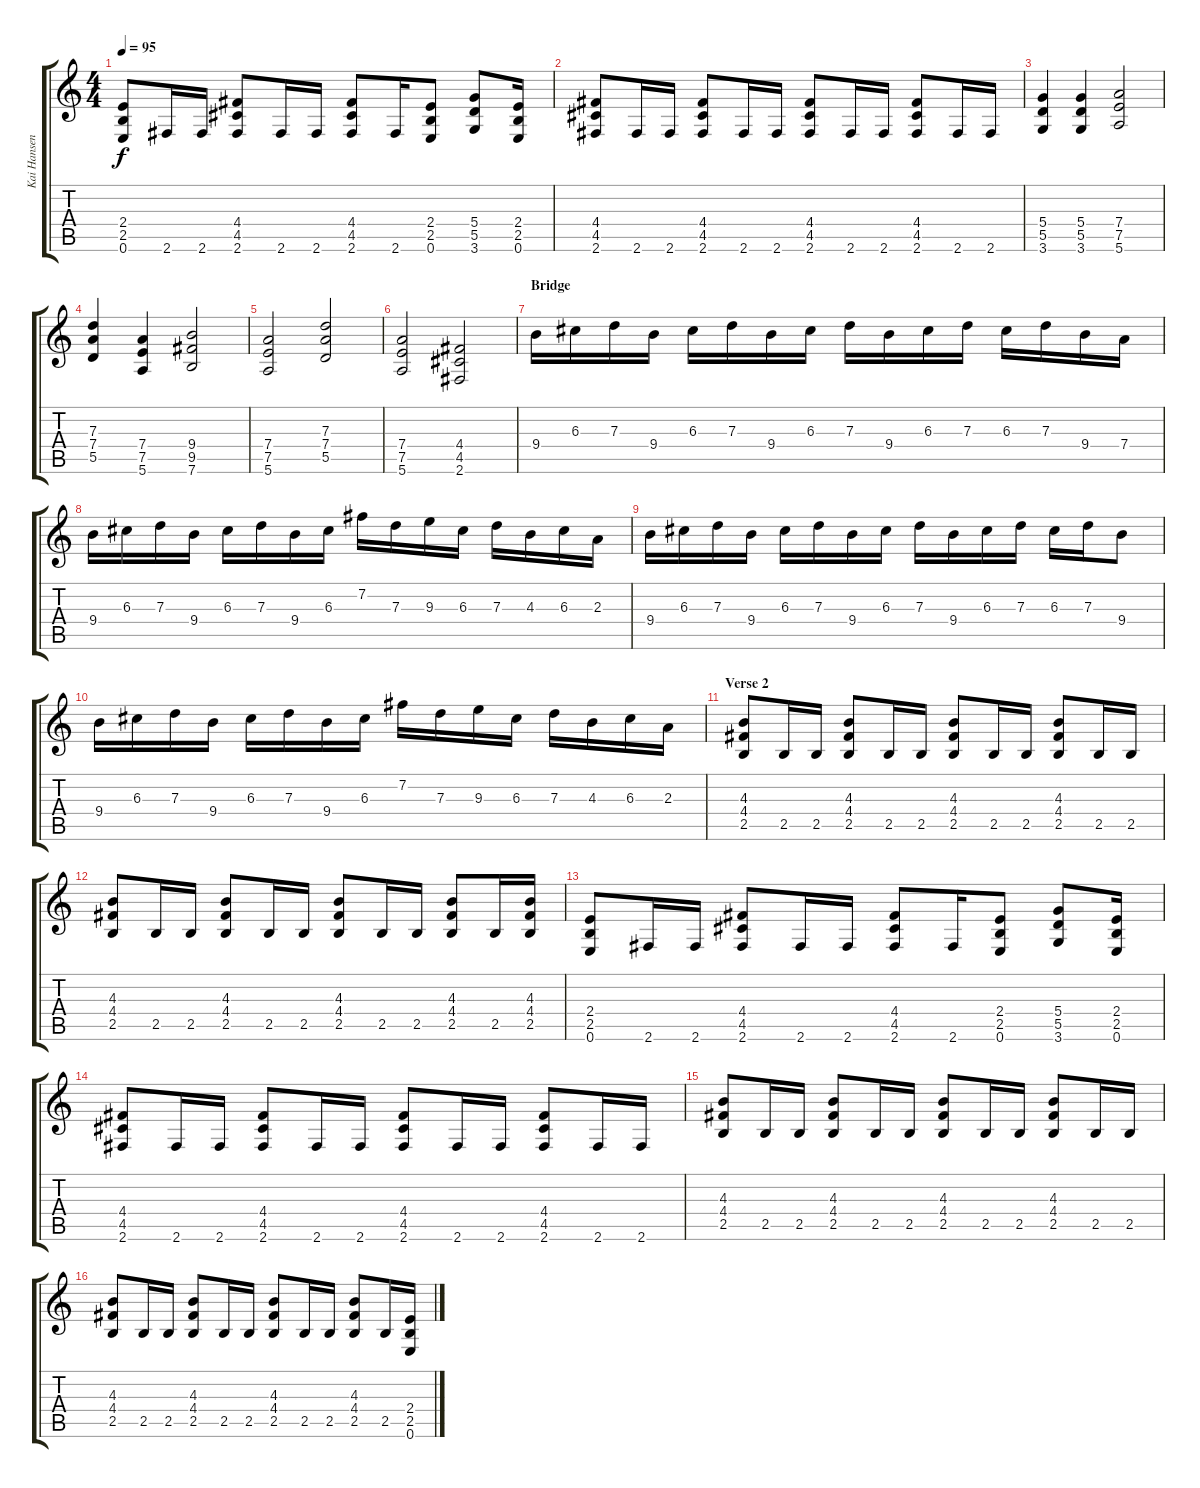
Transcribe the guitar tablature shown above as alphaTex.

\track ("Kai Hansen [guitar]" "Kai Hansen") {instrument distortionguitar}
\staff {score tabs}
\tuning (E4 B3 G3 D3 A2 E2) {hide}
\ts (4 4)
\tempo 95
\clef g2
\ks c
(2.4 2.5 0.6).8{dy f} 2.6.16 2.6.16 (4.4 4.5 2.6).8 2.6.16 2.6.16 (4.4 4.5 2.6).8 2.6.16 (2.4 2.5 0.6).8 (5.4 5.5 3.6).8 (2.4 2.5 0.6).16 |
(4.4 4.5 2.6).8 2.6.16 2.6.16 (4.4 4.5 2.6).8 2.6.16 2.6.16 (4.4 4.5 2.6).8 2.6.16 2.6.16 (4.4 4.5 2.6).8 2.6.16 2.6.16 |
(5.4 5.5 3.6).4 (5.4 5.5 3.6).4 (7.4 7.5 5.6).2 |
(7.3 7.4 5.5).4 (7.4 7.5 5.6).4 (9.4 9.5 7.6).2 |
(7.4 7.5 5.6).2 (7.3 7.4 5.5).2 |
(7.4 7.5 5.6).2 (4.4 4.5 2.6).2 |
\section ("" "Bridge")
9.4.16 6.3.16 7.3.16 9.4.16 6.3.16 7.3.16 9.4.16 6.3.16 7.3.16 9.4.16 6.3.16 7.3.16 6.3.16 7.3.16 9.4.16 7.4.16 |
9.4.16 6.3.16 7.3.16 9.4.16 6.3.16 7.3.16 9.4.16 6.3.16 7.2.16 7.3.16 9.3.16 6.3.16 7.3.16 4.3.16 6.3.16 2.3.16 |
9.4.16 6.3.16 7.3.16 9.4.16 6.3.16 7.3.16 9.4.16 6.3.16 7.3.16 9.4.16 6.3.16 7.3.16 6.3.16 7.3.16 9.4.8 |
9.4.16 6.3.16 7.3.16 9.4.16 6.3.16 7.3.16 9.4.16 6.3.16 7.2.16 7.3.16 9.3.16 6.3.16 7.3.16 4.3.16 6.3.16 2.3.16 |
\section ("" "Verse 2")
(4.3 4.4 2.5).8 2.5.16 2.5.16 (4.3 4.4 2.5).8 2.5.16 2.5.16 (4.3 4.4 2.5).8 2.5.16 2.5.16 (4.3 4.4 2.5).8 2.5.16 2.5.16 |
(4.3 4.4 2.5).8 2.5.16 2.5.16 (4.3 4.4 2.5).8 2.5.16 2.5.16 (4.3 4.4 2.5).8 2.5.16 2.5.16 (4.3 4.4 2.5).8 2.5.16 (4.3 4.4 2.5).16 |
(2.4 2.5 0.6).8 2.6.16 2.6.16 (4.4 4.5 2.6).8 2.6.16 2.6.16 (4.4 4.5 2.6).8 2.6.16 (2.4 2.5 0.6).8 (5.4 5.5 3.6).8 (2.4 2.5 0.6).16 |
(4.4 4.5 2.6).8 2.6.16 2.6.16 (4.4 4.5 2.6).8 2.6.16 2.6.16 (4.4 4.5 2.6).8 2.6.16 2.6.16 (4.4 4.5 2.6).8 2.6.16 2.6.16 |
(4.3 4.4 2.5).8 2.5.16 2.5.16 (4.3 4.4 2.5).8 2.5.16 2.5.16 (4.3 4.4 2.5).8 2.5.16 2.5.16 (4.3 4.4 2.5).8 2.5.16 2.5.16 |
(4.3 4.4 2.5).8 2.5.16 2.5.16 (4.3 4.4 2.5).8 2.5.16 2.5.16 (4.3 4.4 2.5).8 2.5.16 2.5.16 (4.3 4.4 2.5).8 2.5.16 (2.4 2.5 0.6).16
